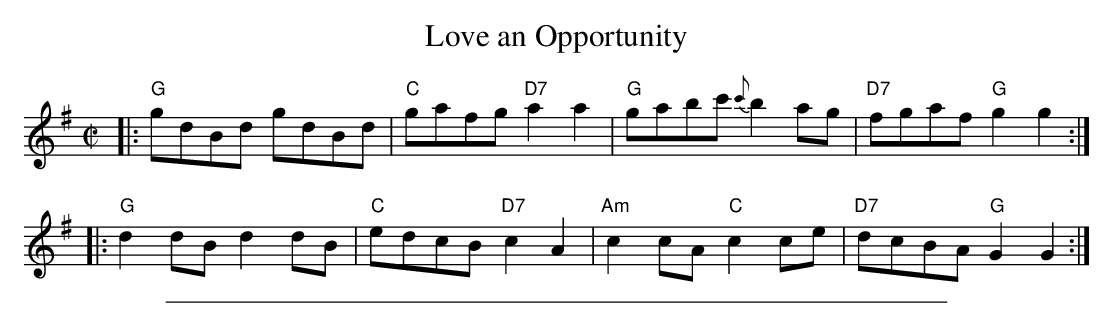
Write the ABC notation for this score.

X:1
T: Love an Opportunity
M: C|
L: 1/8
K: G
|: "G"gdBd gdBd | "C"gafg "D7"a2a2 |  "G"gabc' {c'}b2ag | "D7"fgaf "G"g2g2 :|
|: "G"d2dB d2dB | "C"edcB "D7"c2A2 | "Am"c2cA   "C"c2ce | "D7"dcBA "G"G2G2 :|
